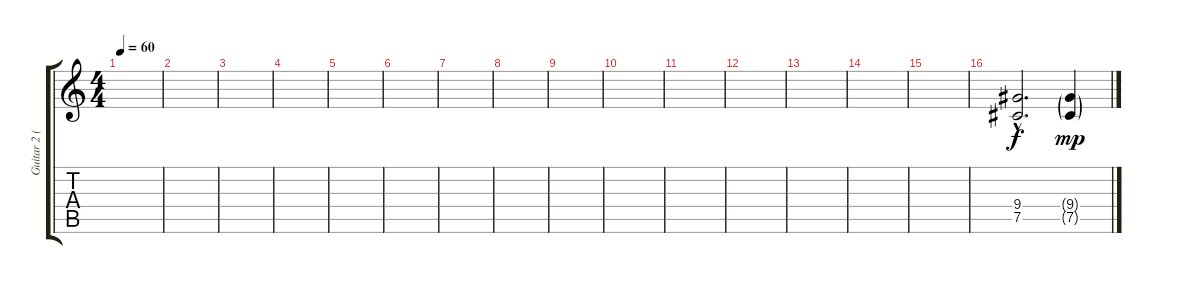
\track ("Guitar 2 (overdriven)" "Guitar 2 (") {instrument overdrivenguitar}
\staff {score tabs}
\tuning (Db4 Ab3 E3 B2 Gb2 Db2) {hide}
\ts (4 4)
\tempo 60
\clef g2
\ks c
|
|
|
|
|
|
|
|
|
|
|
|
|
|
|
(9.4{hac} 7.5{hac}).2{d} (9.4{g} 7.5{g}).4{dy mp}
